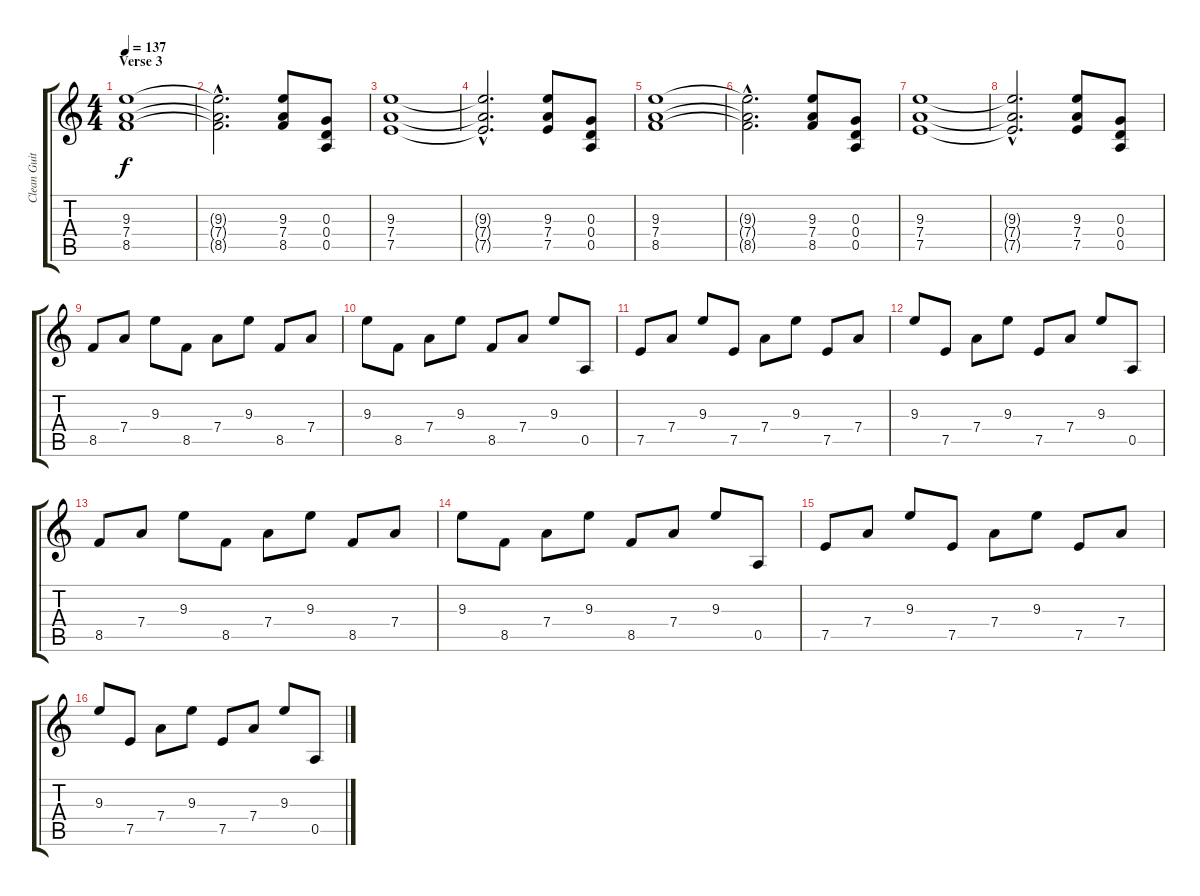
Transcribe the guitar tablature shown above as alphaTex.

\track ("Clean Guitar" "Clean Guit") {instrument electricguitarclean}
\staff {score tabs}
\tuning (E4 B3 G3 D3 A2 E2) {hide}
\ts (4 4)
\section ("" "Verse 3")
\tempo 137
\clef g2
\ks c
(9.3 7.4 8.5).1{dy f} |
(9.3{hac t} 7.4{hac t} 8.5{hac t}).2{d} (9.3 7.4 8.5).8 (0.3 0.4 0.5).8 |
(9.3 7.4 7.5).1 |
(9.3{hac t} 7.4{hac t} 7.5{hac t}).2{d} (9.3 7.4 7.5).8 (0.3 0.4 0.5).8 |
(9.3 7.4 8.5).1 |
(9.3{hac t} 7.4{hac t} 8.5{hac t}).2{d} (9.3 7.4 8.5).8 (0.3 0.4 0.5).8 |
(9.3 7.4 7.5).1 |
(9.3{hac t} 7.4{hac t} 7.5{hac t}).2{d} (9.3 7.4 7.5).8 (0.3 0.4 0.5).8 |
8.5.8 7.4.8 9.3.8 8.5.8 7.4.8 9.3.8 8.5.8 7.4.8 |
9.3.8 8.5.8 7.4.8 9.3.8 8.5.8 7.4.8 9.3.8 0.5.8 |
7.5.8 7.4.8 9.3.8 7.5.8 7.4.8 9.3.8 7.5.8 7.4.8 |
9.3.8 7.5.8 7.4.8 9.3.8 7.5.8 7.4.8 9.3.8 0.5.8 |
8.5.8 7.4.8 9.3.8 8.5.8 7.4.8 9.3.8 8.5.8 7.4.8 |
9.3.8 8.5.8 7.4.8 9.3.8 8.5.8 7.4.8 9.3.8 0.5.8 |
7.5.8 7.4.8 9.3.8 7.5.8 7.4.8 9.3.8 7.5.8 7.4.8 |
9.3.8 7.5.8 7.4.8 9.3.8 7.5.8 7.4.8 9.3.8 0.5.8
